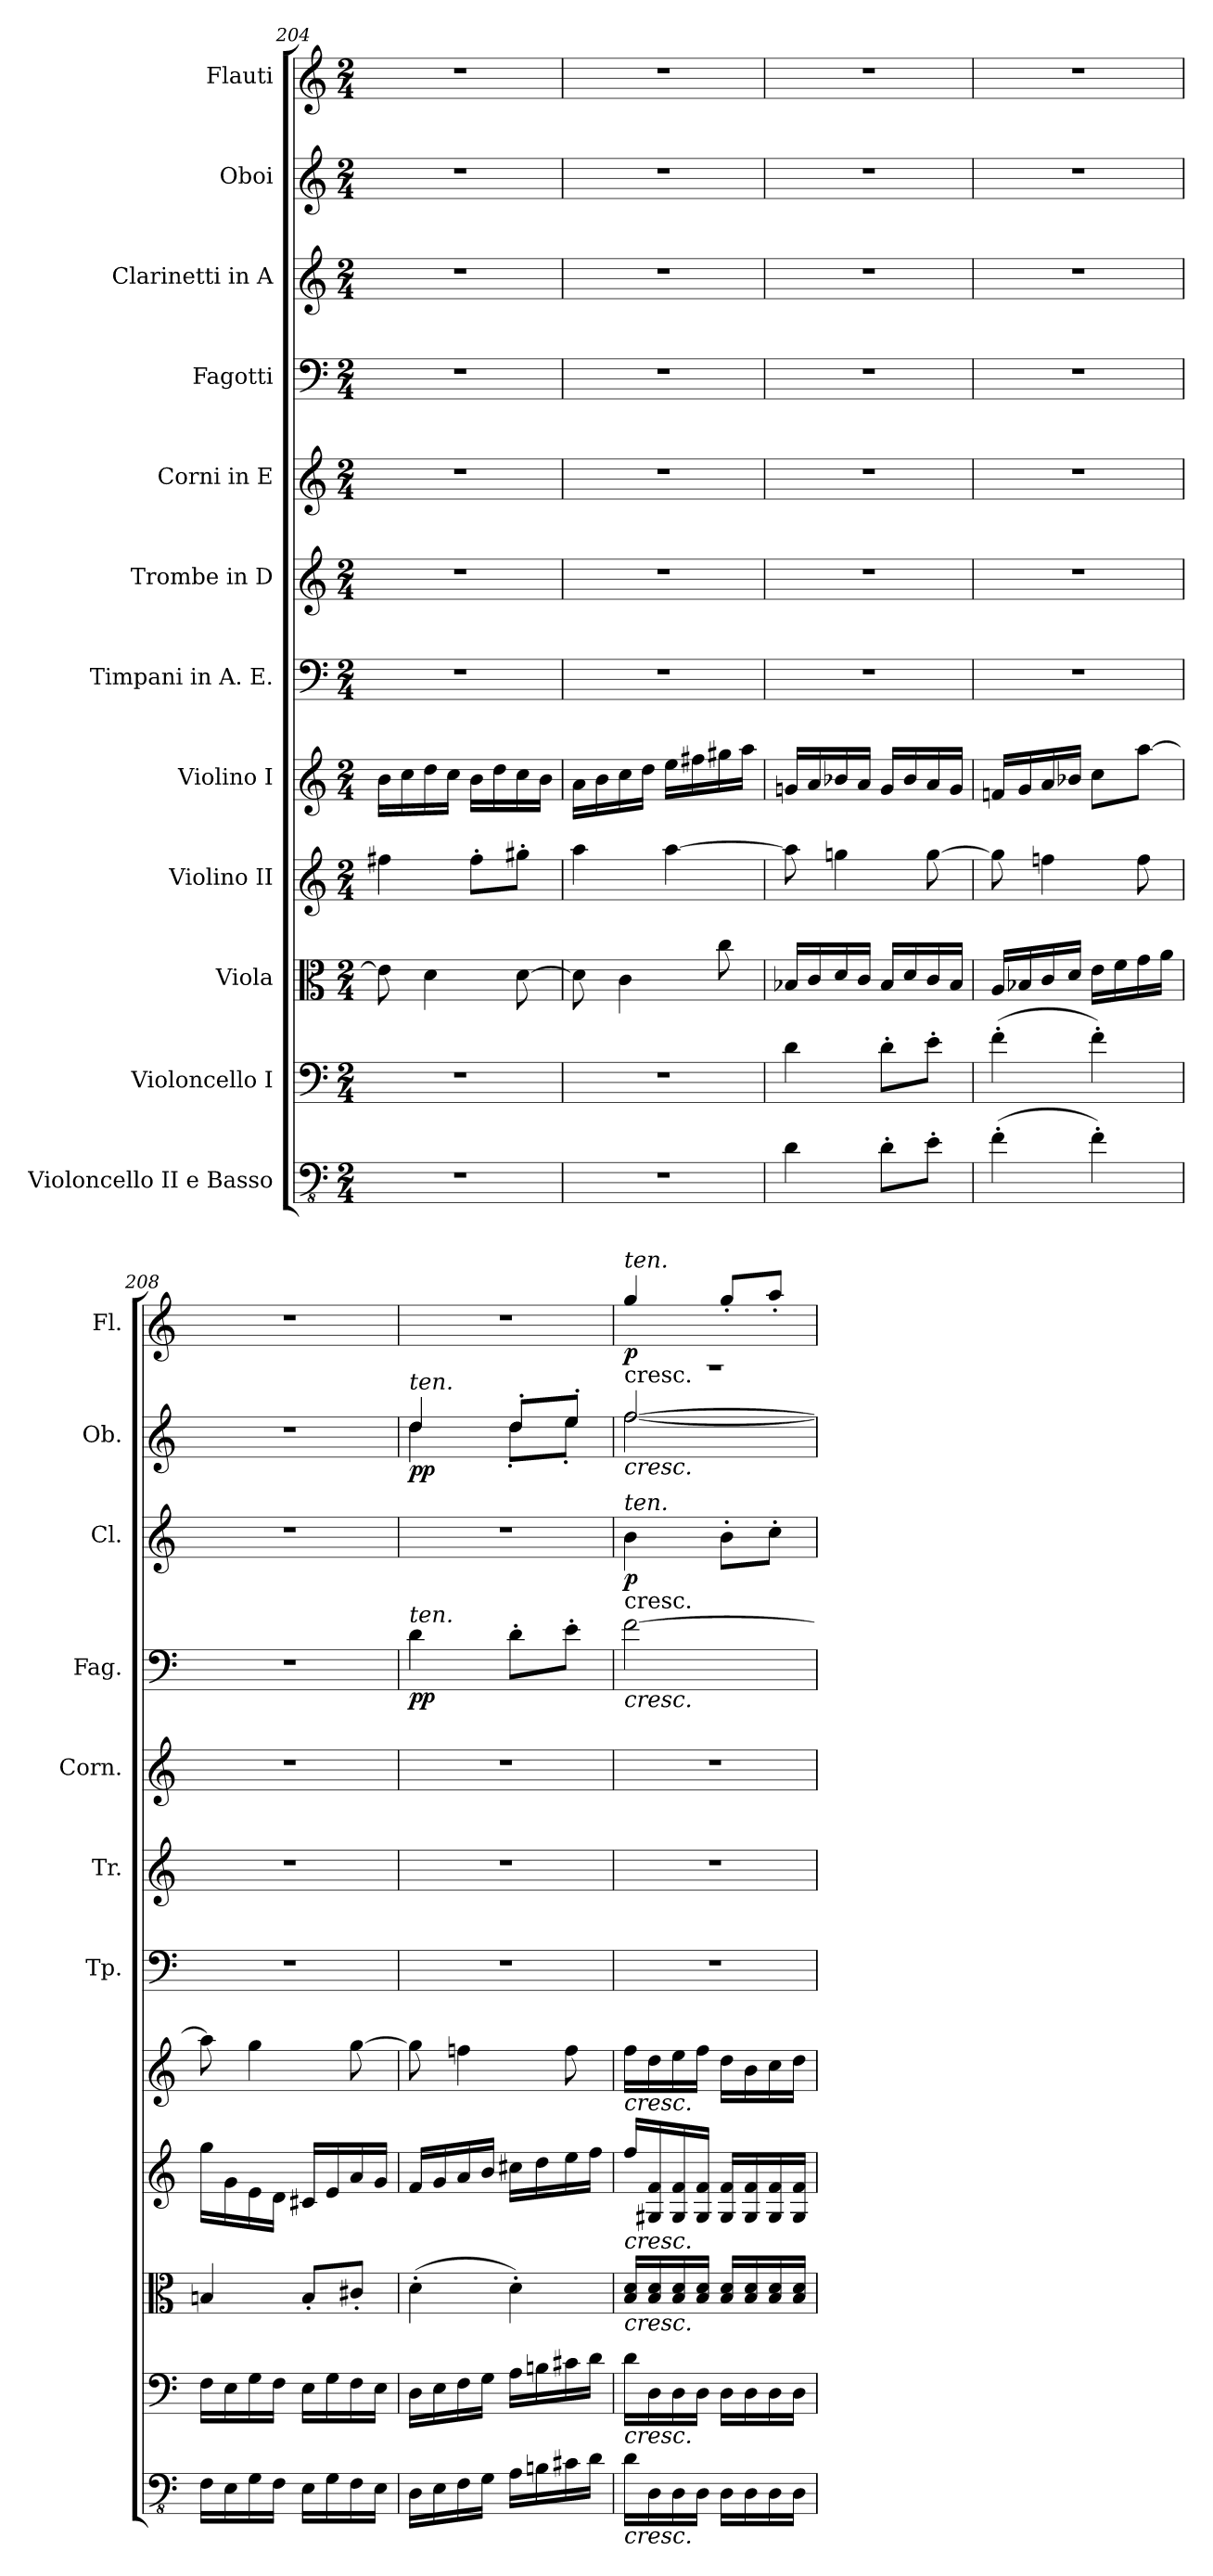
**kern	**kern	**kern	**kern	**kern	**kern	**kern	**kern	**kern	**dynam	**kern	**dynam	**kern	**dynam	**kern	**dynam
*part12	*part11	*part10	*part9	*part8	*part7	*part6	*part5	*part4	*part4	*part3	*part3	*part2	*part2	*part1	*part1
*staff12	*staff11	*staff10	*staff9	*staff8	*staff7	*staff6	*staff5	*staff4	*staff4	*staff3	*staff3	*staff2	*staff2	*staff1	*staff1
*I"Violoncello II e Basso	*I"Violoncello I	*I"Viola	*I"Violino II	*I"Violino I	*I"Timpani in A. E.	*I"Trombe in D	*I"Corni in E	*I"Fagotti	*	*I"Clarinetti in A	*	*I"Oboi	*	*I"Flauti	*
*	*	*	*	*	*I'Tp.	*I'Tr.	*I'Corn.	*I'Fag.	*	*I'Cl.	*	*I'Ob.	*	*I'Fl.	*
!!LO:LB:g=z
*clefFv4	*clefF4	*clefC3	*clefG2	*clefG2	*clefF4	*clefG2	*clefG2	*clefF4	*	*clefG2	*	*clefG2	*	*clefG2	*
*	*	*	*	*	*	*ITrd-1c-2	*ITrd5c8	*	*	*ITrd2c3	*	*	*	*	*
*k[]	*k[]	*k[]	*k[]	*k[]	*k[]	*k[f#c#]	*k[f#c#g#d#]	*k[]	*	*k[f#c#g#]	*	*k[]	*	*k[]	*
*M2/4	*M2/4	*M2/4	*M2/4	*M2/4	*M2/4	*M2/4	*M2/4	*M2/4	*	*M2/4	*	*M2/4	*	*M2/4	*
=204	=204	=204	=204	=204	=204	=204	=204	=204	=204	=204	=204	=204	=204	=204	=204
2r	2r	8e\]	4ff#X\	16b\LL	2r	2r	2r	2r	.	2r	.	2r	.	2r	.
.	.	.	.	16cc\	.	.	.	.	.	.	.	.	.	.	.
.	.	4d\	.	16dd\	.	.	.	.	.	.	.	.	.	.	.
.	.	.	.	16cc\JJ	.	.	.	.	.	.	.	.	.	.	.
.	.	.	8ff#'\L	16b\LL	.	.	.	.	.	.	.	.	.	.	.
.	.	.	.	16dd\	.	.	.	.	.	.	.	.	.	.	.
.	.	[8d\	8gg#X'\J	16cc\	.	.	.	.	.	.	.	.	.	.	.
.	.	.	.	16b\JJ	.	.	.	.	.	.	.	.	.	.	.
=205	=205	=205	=205	=205	=205	=205	=205	=205	=205	=205	=205	=205	=205	=205	=205
2r	2r	8d\]	4aa\	16a\LL	2r	2r	2r	2r	.	2r	.	2r	.	2r	.
.	.	.	.	16b\	.	.	.	.	.	.	.	.	.	.	.
.	.	4c\	.	16cc\	.	.	.	.	.	.	.	.	.	.	.
.	.	.	.	16dd\JJ	.	.	.	.	.	.	.	.	.	.	.
.	.	.	[4aa\	16ee\LL	.	.	.	.	.	.	.	.	.	.	.
.	.	.	.	16ff#X\	.	.	.	.	.	.	.	.	.	.	.
.	.	8cc\	.	16gg#X\	.	.	.	.	.	.	.	.	.	.	.
.	.	.	.	16aa\JJ	.	.	.	.	.	.	.	.	.	.	.
=206	=206	=206	=206	=206	=206	=206	=206	=206	=206	=206	=206	=206	=206	=206	=206
4D\	4d\	16B-X/LL	8aa\]	16gn/LL	2r	2r	2r	2r	.	2r	.	2r	.	2r	.
.	.	16c/	.	16a/	.	.	.	.	.	.	.	.	.	.	.
.	.	16d/	4ggn\	16b-X/	.	.	.	.	.	.	.	.	.	.	.
.	.	16c/JJ	.	16a/JJ	.	.	.	.	.	.	.	.	.	.	.
8D'\L	8d'\L	16B-/LL	.	16g/LL	.	.	.	.	.	.	.	.	.	.	.
.	.	16d/	.	16b-/	.	.	.	.	.	.	.	.	.	.	.
8E'\J	8e'\J	16c/	[8gg\	16a/	.	.	.	.	.	.	.	.	.	.	.
.	.	16B-/JJ	.	16g/JJ	.	.	.	.	.	.	.	.	.	.	.
=207	=207	=207	=207	=207	=207	=207	=207	=207	=207	=207	=207	=207	=207	=207	=207
(4F'\	(4f'\	16A/LL	8gg\]	16fn/LL	2r	2r	2r	2r	.	2r	.	2r	.	2r	.
.	.	16B-X/	.	16g/	.	.	.	.	.	.	.	.	.	.	.
.	.	16c/	4ffn\	16a/	.	.	.	.	.	.	.	.	.	.	.
.	.	16d/JJ	.	16b-X/JJ	.	.	.	.	.	.	.	.	.	.	.
4F'\)	4f'\)	16e\LL	.	8cc\L	.	.	.	.	.	.	.	.	.	.	.
.	.	16f\	.	.	.	.	.	.	.	.	.	.	.	.	.
.	.	16g\	8ff\	[8aa\J	.	.	.	.	.	.	.	.	.	.	.
.	.	16a\JJ	.	.	.	.	.	.	.	.	.	.	.	.	.
=208	=208	=208	=208	=208	=208	=208	=208	=208	=208	=208	=208	=208	=208	=208	=208
16FF\LL	16F\LL	4Bn/	16gg\LL	8aa\]	2r	2r	2r	2r	.	2r	.	2r	.	2r	.
16EE\	16E\	.	16g\	.	.	.	.	.	.	.	.	.	.	.	.
16GG\	16G\	.	16e\	4gg\	.	.	.	.	.	.	.	.	.	.	.
16FF\JJ	16F\JJ	.	16d\JJ	.	.	.	.	.	.	.	.	.	.	.	.
16EE\LL	16E\LL	8B'/L	16c#X/LL	.	.	.	.	.	.	.	.	.	.	.	.
16GG\	16G\	.	16e/	.	.	.	.	.	.	.	.	.	.	.	.
16FF\	16F\	8c#X'/J	16a/	[8gg\	.	.	.	.	.	.	.	.	.	.	.
16EE\JJ	16E\JJ	.	16g/JJ	.	.	.	.	.	.	.	.	.	.	.	.
=209	=209	=209	=209	=209	=209	=209	=209	=209	=209	=209	=209	=209	=209	=209	=209
*	*	*	*	*	*	*	*	*	*	*	*	*^	*	*	*
!	!	!	!	!	!	!	!	!	!	!	!	!LO:TX:a:i:t=ten.	!	!	!	!
!	!	!	!	!	!	!	!	!LO:TX:a:i:t=ten.	!	!	!	!	!	!	!	!
!	!	!	!	!	!	!	!	!	!LO:DY:b	!	!	!	!	!LO:DY:b	!	!
16DD\LL	16D\LL	(4d'\	16f/LL	8gg\]	2r	2r	2r	4d\	pp	2r	.	4dd/	4dd\	pp	2r	.
16EE\	16E\	.	16g/	.	.	.	.	.	.	.	.	.	.	.	.	.
16FF\	16F\	.	16a/	4ffn\	.	.	.	.	.	.	.	.	.	.	.	.
16GG\JJ	16G\JJ	.	16b/JJ	.	.	.	.	.	.	.	.	.	.	.	.	.
16AA\LL	16A\LL	4d'\)	16cc#X\LL	.	.	.	.	8d'\L	.	.	.	8dd'/L	8dd'\L	.	.	.
16BBn\	16Bn\	.	16dd\	.	.	.	.	.	.	.	.	.	.	.	.	.
16C#X\	16c#X\	.	16ee\	8ff\	.	.	.	8e'\J	.	.	.	8ee'/J	8ee'\J	.	.	.
16D\JJ	16d\JJ	.	16ff\JJ	.	.	.	.	.	.	.	.	.	.	.	.	.
=210	=210	=210	=210	=210	=210	=210	=210	=210	=210	=210	=210	=210	=210	=210	=210	=210
*	*	*	*	*	*	*	*	*	*	*	*	*	*	*	*^	*
!	!	!	!	!	!	!	!	!	!	!	!	!	!	!	!LO:TX:a:i:t=ten.	!	!
!	!	!	!	!	!	!	!	!	!	!	!	!	!	!	!LO:TX:b:t=cresc.	!	!
!	!	!	!	!	!	!	!	!	!	!	!	!LO:TX:b:i:t=cresc.	!	!	!	!	!
!	!	!	!	!	!	!	!	!	!	!LO:TX:a:i:t=ten.	!	!	!	!	!	!	!
!	!	!	!	!	!	!	!	!	!	!LO:TX:b:t=cresc.	!	!	!	!	!	!	!
!	!	!	!	!	!	!	!	!LO:TX:b:i:t=cresc.	!	!	!	!	!	!	!	!	!
!	!	!	!	!LO:TX:b:i:t=cresc.	!	!	!	!	!	!	!	!	!	!	!	!	!
!	!	!	!LO:TX:b:i:t=cresc.	!	!	!	!	!	!	!	!	!	!	!	!	!	!
!	!	!LO:TX:b:i:t=cresc.	!	!	!	!	!	!	!	!	!	!	!	!	!	!	!
!	!LO:TX:b:i:t=cresc.	!	!	!	!	!	!	!	!	!	!	!	!	!	!	!	!
!LO:TX:b:i:t=cresc.	!	!	!	!	!	!	!	!	!	!	!	!	!	!	!	!	!
!	!	!	!	!	!	!	!	!	!	!	!LO:DY:b	!	!	!	!	!	!LO:DY:b
16D\LL	16d\LL	16B/ 16d/LL	16ff/LL	16ff\LL	2r	2r	2r	[2f\	.	4g#\	p	[2ff/	[2ff\	.	2rA	4gg/	p
16DD\	16D\	16B/ 16d/	16G#X/ 16f/	16dd\	.	.	.	.	.	.	.	.	.	.	.	.	.
16DD\	16D\	16B/ 16d/	16G#/ 16f/	16ee\	.	.	.	.	.	.	.	.	.	.	.	.	.
16DD\JJ	16D\JJ	16B/ 16d/JJ	16G#/ 16f/JJ	16ff\JJ	.	.	.	.	.	.	.	.	.	.	.	.	.
16DD\LL	16D\LL	16B/ 16d/LL	16G#/ 16f/LL	16dd\LL	.	.	.	.	.	8g#'\L	.	.	.	.	.	8gg'/L	.
16DD\	16D\	16B/ 16d/	16G#/ 16f/	16b\	.	.	.	.	.	.	.	.	.	.	.	.	.
16DD\	16D\	16B/ 16d/	16G#/ 16f/	16cc\	.	.	.	.	.	8a'\J	.	.	.	.	.	8aa'/J	.
16DD\JJ	16D\JJ	16B/ 16d/JJ	16G#/ 16f/JJ	16dd\JJ	.	.	.	.	.	.	.	.	.	.	.	.	.
*	*	*	*	*	*	*	*	*	*	*	*	*v	*v	*	*	*	*
*	*	*	*	*	*	*	*	*	*	*	*	*	*	*v	*v	*
=	=	=	=	=	=	=	=	=	=	=	=	=	=	=	=
*-	*-	*-	*-	*-	*-	*-	*-	*-	*-	*-	*-	*-	*-	*-	*-
